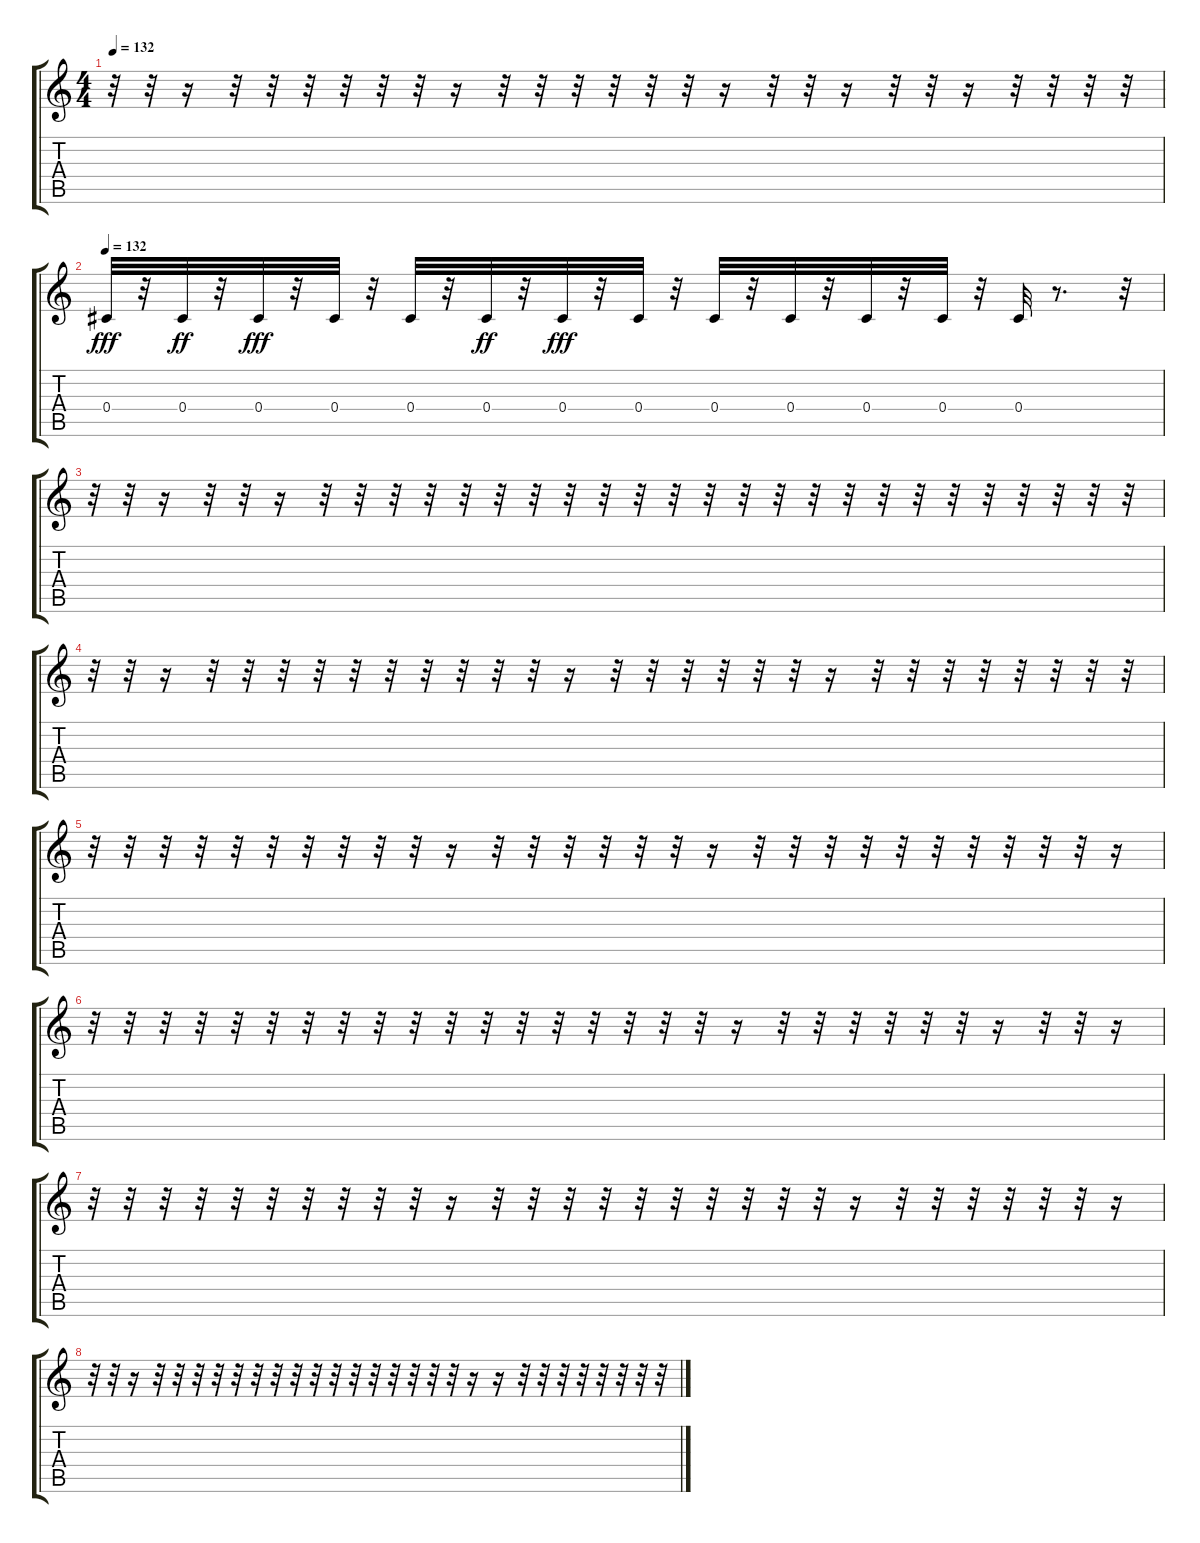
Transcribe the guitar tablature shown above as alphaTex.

\track "" {instrument fretlessbass}
\staff {score tabs}
\tuning (Eb4 Bb3 Gb3 Db3 Ab2 Eb2) {hide}
\ts (4 4)
\tempo 132
\clef g2
\ks c
r.32{dy fff} r.32 r.16 r.32 r.32 r.32 r.32 r.32 r.32 r.16 r.32 r.32 r.32 r.32 r.32 r.32 r.16 r.32 r.32 r.16 r.32 r.32 r.16 r.32 r.32 r.32 r.32 |
\tempo 132
0.4.32{volume 16 instrument fretlessbass} r.32 0.4.32{dy ff} r.32 0.4.32{dy fff} r.32 0.4.32 r.32 0.4.32 r.32 0.4.32{dy ff} r.32 0.4.32{dy fff} r.32 0.4.32 r.32 0.4.32 r.32 0.4.32 r.32 0.4.32 r.32 0.4.32 r.32 0.4.32 r.8{d} r.32 |
r.32{volume 16 instrument fretlessbass} r.32 r.16 r.32 r.32 r.16 r.32 r.32 r.32 r.32 r.32 r.32 r.32 r.32 r.32 r.32 r.32 r.32 r.32 r.32 r.32 r.32 r.32 r.32 r.32 r.32 r.32 r.32 r.32 r.32 |
r.32 r.32 r.16 r.32 r.32 r.32 r.32 r.32 r.32 r.32 r.32 r.32 r.32 r.16 r.32 r.32 r.32 r.32 r.32 r.32 r.16 r.32 r.32 r.32 r.32 r.32 r.32 r.32 r.32 |
r.32 r.32 r.32 r.32 r.32 r.32 r.32 r.32 r.32 r.32 r.16 r.32 r.32 r.32 r.32 r.32 r.32 r.16 r.32 r.32 r.32 r.32 r.32 r.32 r.32 r.32 r.32 r.32 r.16 |
r.32 r.32 r.32 r.32 r.32 r.32 r.32 r.32 r.32 r.32 r.32 r.32 r.32 r.32 r.32 r.32 r.32 r.32 r.16 r.32 r.32 r.32 r.32 r.32 r.32 r.16 r.32 r.32 r.16 |
r.32 r.32 r.32 r.32 r.32 r.32 r.32 r.32 r.32 r.32 r.16 r.32 r.32 r.32 r.32 r.32 r.32 r.32 r.32 r.32 r.32 r.16 r.32 r.32 r.32 r.32 r.32 r.32 r.16 |
r.32 r.32 r.16 r.32 r.32 r.32 r.32 r.32 r.32 r.32 r.32 r.32 r.32 r.32 r.32 r.32 r.32 r.32 r.32 r.16 r.16 r.32 r.32 r.32 r.32 r.32 r.32 r.32 r.32
